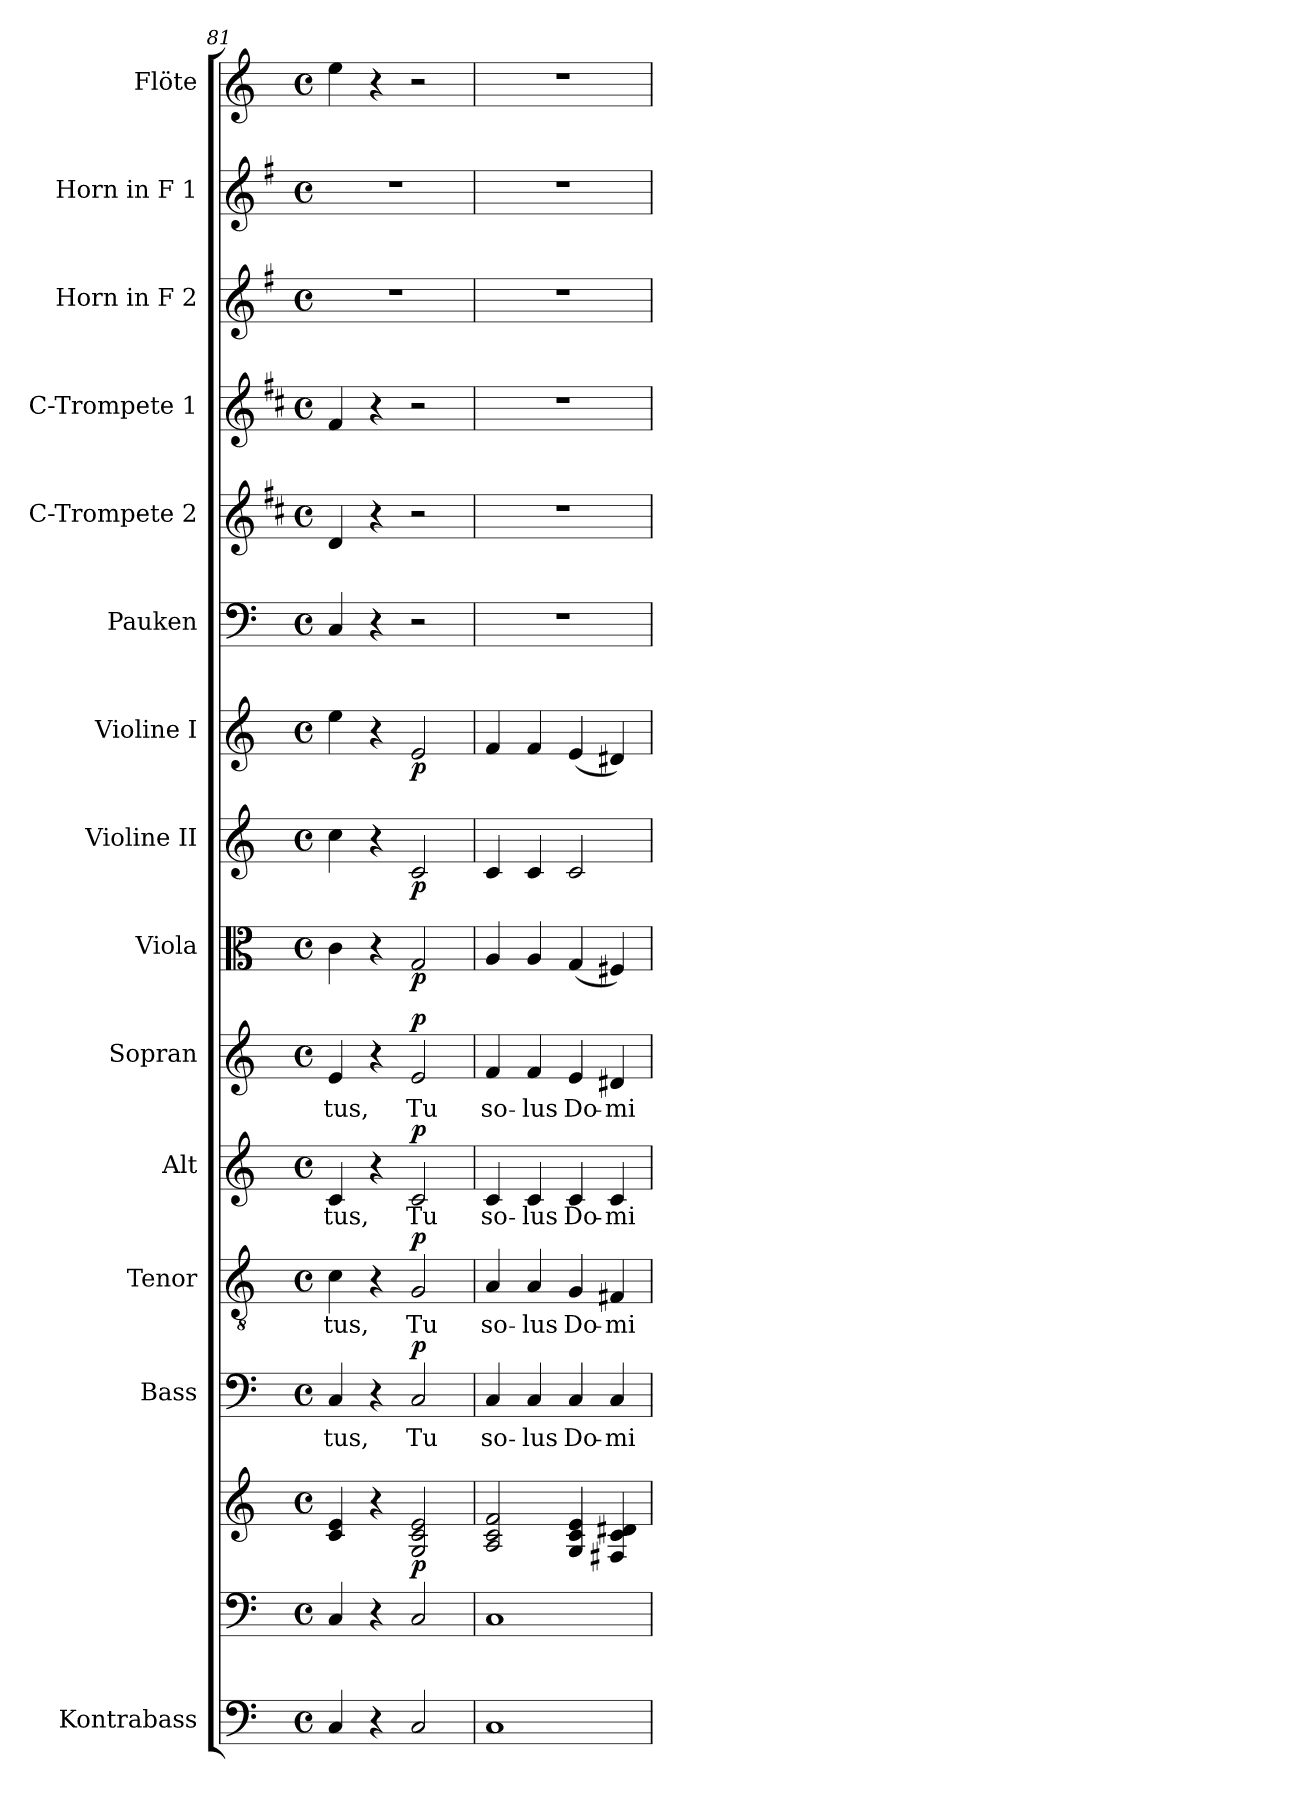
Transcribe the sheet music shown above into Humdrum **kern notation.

**kern	**kern	**kern	**dynam	**kern	**text	**dynam	**kern	**text	**dynam	**kern	**text	**dynam	**kern	**text	**dynam	**kern	**dynam	**kern	**dynam	**kern	**dynam	**kern	**kern	**kern	**kern	**kern	**kern
*part15	*part14	*part14	*part14	*part13	*part13	*part13	*part12	*part12	*part12	*part11	*part11	*part11	*part10	*part10	*part10	*part9	*part9	*part8	*part8	*part7	*part7	*part6	*part5	*part4	*part3	*part2	*part1
*staff16	*staff15	*staff14	*staff14/15	*staff13	*staff13	*staff13	*staff12	*staff12	*staff12	*staff11	*staff11	*staff11	*staff10	*staff10	*staff10	*staff9	*staff9	*staff8	*staff8	*staff7	*staff7	*staff6	*staff5	*staff4	*staff3	*staff2	*staff1
*I"Kontrabass	*	*	*	*I"Bass	*	*	*I"Tenor	*	*	*I"Alt	*	*	*I"Sopran	*	*	*I"Viola	*	*I"Violine II	*	*I"Violine I	*	*I"Pauken	*I"C-Trompete 2	*I"C-Trompete 1	*I"Horn in F 2	*I"Horn in F 1	*I"Flöte
*I'Kb.	*	*	*	*I'B.	*	*	*I'T.	*	*	*I'A.	*	*	*I'S.	*	*	*I'Vla.	*	*I'Vl. II	*	*I'Vl. I	*	*I'Pk.	*I'C Trp. 2	*I'C Trp. 1	*	*	*I'Fl.
*clefF4	*clefF4	*clefG2	*	*clefF4	*	*	*clefGv2	*	*	*clefG2	*	*	*clefG2	*	*	*clefC3	*	*clefG2	*	*clefG2	*	*clefF4	*clefG2	*clefG2	*clefG2	*clefG2	*clefG2
*ITrd7c12	*	*	*	*	*	*	*	*	*	*	*	*	*	*	*	*	*	*	*	*	*	*	*ITrd1c2	*ITrd1c2	*ITrd4c7	*ITrd4c7	*
*k[]	*k[]	*k[]	*	*k[]	*	*	*k[]	*	*	*k[]	*	*	*k[]	*	*	*k[]	*	*k[]	*	*k[]	*	*k[]	*k[]	*k[]	*k[]	*k[]	*k[]
*C:	*C:	*C:	*	*C:	*	*	*C:	*	*	*C:	*	*	*C:	*	*	*C:	*	*C:	*	*C:	*	*C:	*C:	*C:	*C:	*C:	*C:
*M4/4	*M4/4	*M4/4	*	*M4/4	*	*	*M4/4	*	*	*M4/4	*	*	*M4/4	*	*	*M4/4	*	*M4/4	*	*M4/4	*	*M4/4	*M4/4	*M4/4	*M4/4	*M4/4	*M4/4
*met(c)	*met(c)	*met(c)	*	*met(c)	*	*	*met(c)	*	*	*met(c)	*	*	*met(c)	*	*	*met(c)	*	*met(c)	*	*met(c)	*	*met(c)	*met(c)	*met(c)	*met(c)	*met(c)	*met(c)
=81	=81	=81	=81	=81	=81	=81	=81	=81	=81	=81	=81	=81	=81	=81	=81	=81	=81	=81	=81	=81	=81	=81	=81	=81	=81	=81	=81
!	!	!	!	!	!LO:LY:b	!	!	!LO:LY:b	!	!	!LO:LY:b	!	!	!LO:LY:b	!	!	!	!	!	!	!	!	!	!	!	!	!
4CC/	4C/	4c/ 4e/	.	4C/	-tus,	.	4c\	-tus,	.	4c/	-tus,	.	4e/	-tus,	.	4c\	.	4cc\	.	4ee\	.	4C/	4c/	4e/	1r	1r	4ee\
4r	4r	4r	.	4r	.	.	4r	.	.	4r	.	.	4r	.	.	4r	.	4r	.	4r	.	4r	4r	4r	.	.	4r
!	!	!	!LO:DY:b	!	!LO:LY:b	!LO:DY:a	!	!LO:LY:b	!LO:DY:a	!	!LO:LY:b	!LO:DY:a	!	!LO:LY:b	!LO:DY:a	!	!LO:DY:b	!	!LO:DY:b	!	!LO:DY:b	!	!	!	!	!	!
2CC/	2C/	2G/ 2c/ 2e/	p	2C/	Tu	p	2G/	Tu	p	2c/	Tu	p	2e/	Tu	p	2G/	p	2c/	p	2e/	p	2r	2r	2r	.	.	2r
=82	=82	=82	=82	=82	=82	=82	=82	=82	=82	=82	=82	=82	=82	=82	=82	=82	=82	=82	=82	=82	=82	=82	=82	=82	=82	=82	=82
!	!	!	!	!	!LO:LY:b	!	!	!LO:LY:b	!	!	!LO:LY:b	!	!	!LO:LY:b	!	!	!	!	!	!	!	!	!	!	!	!	!
1CC	1C	2A/ 2c/ 2f/	.	4C/	so-	.	4A/	so-	.	4c/	so-	.	4f/	so-	.	4A/	.	4c/	.	4f/	.	1r	1r	1r	1r	1r	1r
!	!	!	!	!	!LO:LY:b	!	!	!LO:LY:b	!	!	!LO:LY:b	!	!	!LO:LY:b	!	!	!	!	!	!	!	!	!	!	!	!	!
.	.	.	.	4C/	-lus	.	4A/	-lus	.	4c/	-lus	.	4f/	-lus	.	4A/	.	4c/	.	4f/	.	.	.	.	.	.	.
!	!	!	!	!	!LO:LY:b	!	!	!LO:LY:b	!	!	!LO:LY:b	!	!	!LO:LY:b	!	!	!	!	!	!	!	!	!	!	!	!	!
.	.	4G/ 4c/ 4e/	.	4C/	Do-	.	4G/	Do-	.	4c/	Do-	.	4e/	Do-	.	(<4G/	.	2c/	.	(<4e/	.	.	.	.	.	.	.
!	!	!	!	!	!LO:LY:b	!	!	!LO:LY:b	!	!	!LO:LY:b	!	!	!LO:LY:b	!	!	!	!	!	!	!	!	!	!	!	!	!
.	.	4F#X/ 4c/ 4d#X/	.	4C/	-mi-	.	4F#X/	-mi-	.	4c/	-mi-	.	4d#X/	-mi-	.	4F#X/)	.	.	.	4d#X/)	.	.	.	.	.	.	.
=	=	=	=	=	=	=	=	=	=	=	=	=	=	=	=	=	=	=	=	=	=	=	=	=	=	=	=
*-	*-	*-	*-	*-	*-	*-	*-	*-	*-	*-	*-	*-	*-	*-	*-	*-	*-	*-	*-	*-	*-	*-	*-	*-	*-	*-	*-
